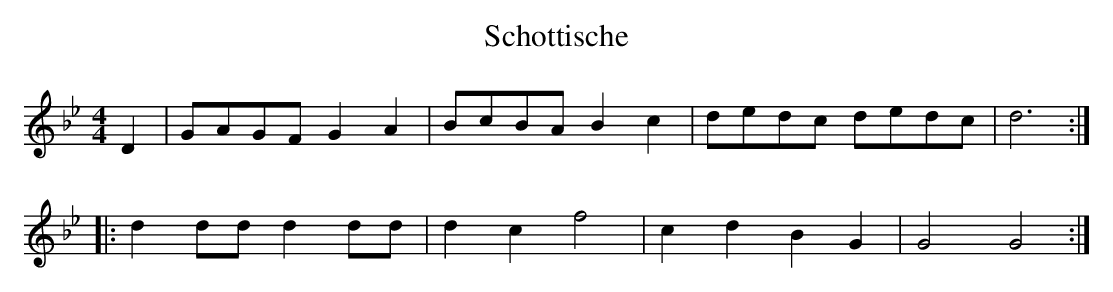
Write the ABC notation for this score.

X:1
T:Schottische
L:1/8
M:4/4
K:Gm
D2 | GAGF G2A2 | BcBA B2c2 | dedc dedc | d6 :|
|: d2dd d2dd | d2c2 f4 | c2d2B2G2 | G4G4 :|
